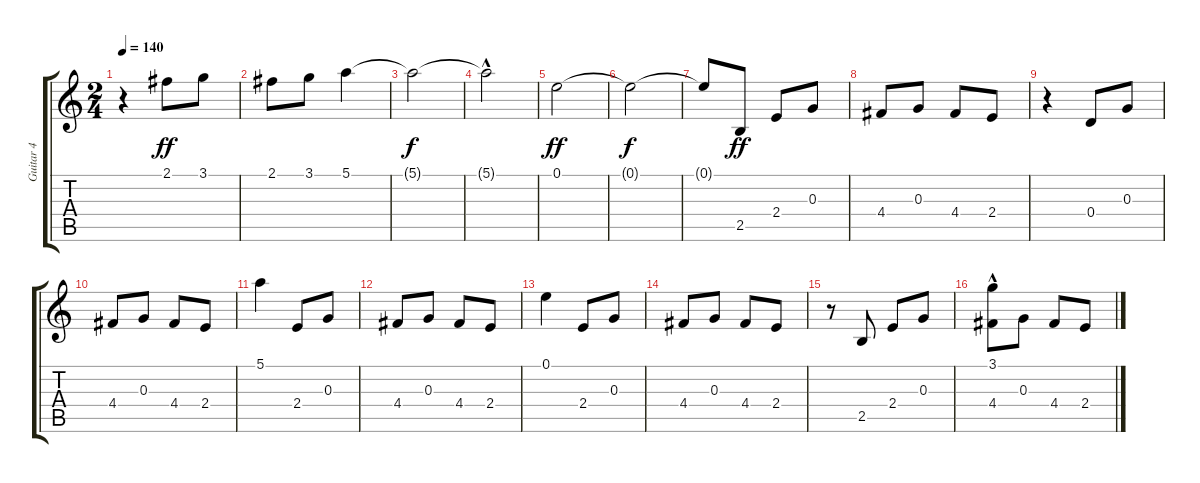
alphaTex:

\track ("Guitar 4" "Guitar 4") {instrument electricguitarjazz}
\staff {score tabs}
\tuning (E4 B3 G3 D3 A2 E2) {hide}
\ts (2 4)
\tempo 140
\clef g2
\ks c
r.4{dy ff} 2.1.8 3.1.8 |
2.1.8 3.1.8 5.1.4 |
5.1{t}.2{dy f} |
5.1{hac t}.2 |
0.1.2{dy ff} |
0.1{t}.2{dy f} |
0.1{t}.8 2.5.8{dy ff} 2.4.8 0.3.8 |
4.4.8 0.3.8 4.4.8 2.4.8 |
r.4 0.4.8 0.3.8 |
4.4.8 0.3.8 4.4.8 2.4.8 |
5.1.4 2.4.8 0.3.8 |
4.4.8 0.3.8 4.4.8 2.4.8 |
0.1.4 2.4.8 0.3.8 |
4.4.8 0.3.8 4.4.8 2.4.8 |
r.8 2.5.8 2.4.8 0.3.8 |
(3.1{hac} 4.4).8 0.3.8 4.4.8 2.4.8
